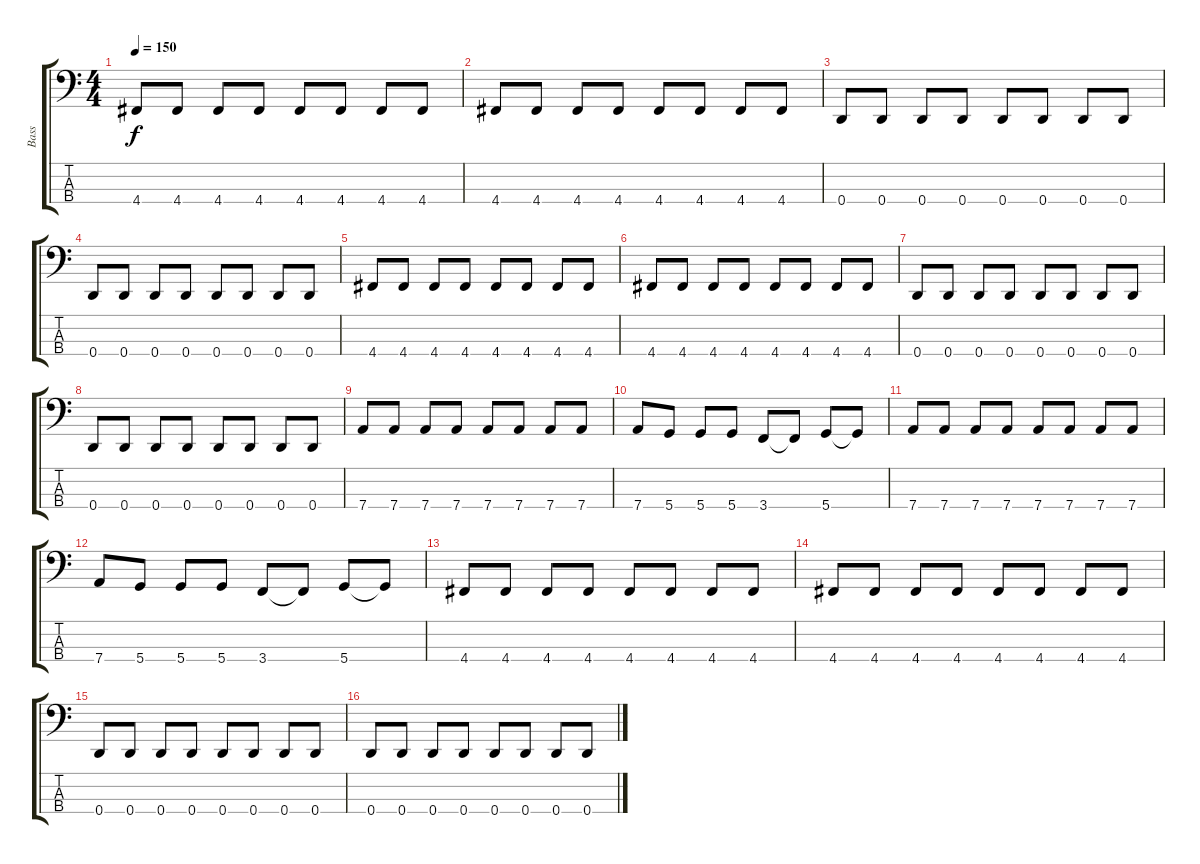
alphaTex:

\track ("Bass" "Bass") {instrument electricbassfinger}
\staff {score tabs}
\tuning (G2 D2 A1 D1) {hide}
\ts (4 4)
\tempo 150
\clef f4
\ks c
4.4.8{dy f instrument electricbassfinger} 4.4.8 4.4.8 4.4.8 4.4.8 4.4.8 4.4.8 4.4.8 |
4.4.8 4.4.8 4.4.8 4.4.8 4.4.8 4.4.8 4.4.8 4.4.8 |
0.4.8 0.4.8 0.4.8 0.4.8 0.4.8 0.4.8 0.4.8 0.4.8 |
0.4.8 0.4.8 0.4.8 0.4.8 0.4.8 0.4.8 0.4.8 0.4.8 |
4.4.8 4.4.8 4.4.8 4.4.8 4.4.8 4.4.8 4.4.8 4.4.8 |
4.4.8 4.4.8 4.4.8 4.4.8 4.4.8 4.4.8 4.4.8 4.4.8 |
0.4.8 0.4.8 0.4.8 0.4.8 0.4.8 0.4.8 0.4.8 0.4.8 |
0.4.8 0.4.8 0.4.8 0.4.8 0.4.8 0.4.8 0.4.8 0.4.8 |
7.4.8 7.4.8 7.4.8 7.4.8 7.4.8 7.4.8 7.4.8 7.4.8 |
7.4.8 5.4.8 5.4.8 5.4.8 3.4.8 3.4{t}.8 5.4.8 5.4{t}.8 |
7.4.8 7.4.8 7.4.8 7.4.8 7.4.8 7.4.8 7.4.8 7.4.8 |
7.4.8 5.4.8 5.4.8 5.4.8 3.4.8 3.4{t}.8 5.4.8 5.4{t}.8 |
4.4.8 4.4.8 4.4.8 4.4.8 4.4.8 4.4.8 4.4.8 4.4.8 |
4.4.8 4.4.8 4.4.8 4.4.8 4.4.8 4.4.8 4.4.8 4.4.8 |
0.4.8 0.4.8 0.4.8 0.4.8 0.4.8 0.4.8 0.4.8 0.4.8 |
0.4.8 0.4.8 0.4.8 0.4.8 0.4.8 0.4.8 0.4.8 0.4.8
